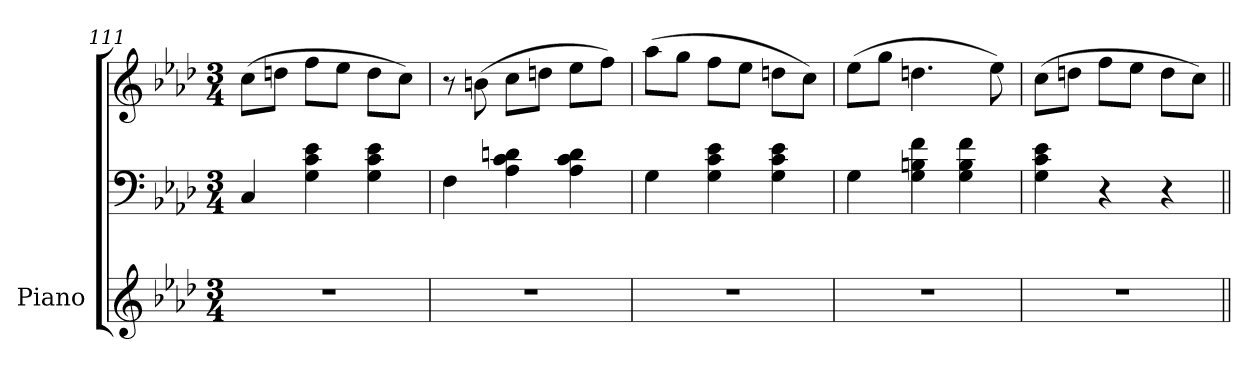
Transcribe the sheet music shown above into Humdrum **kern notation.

**kern	**kern	**kern
*part1	*part1	*part1
*staff3	*staff2	*staff1
*I"Piano	*	*
*I'Pno.	*	*
*clefG2	*clefF4	*clefG2
*k[b-e-a-d-]	*k[b-e-a-d-]	*k[b-e-a-d-]
*M3/4	*M3/4	*M3/4
=111	=111	=111
2.r	4C/	(>8cc\L
.	.	8ddn\J
.	4G\ 4c\ 4e-\	8ff\L
.	.	8ee-\J
.	4G\ 4c\ 4e-\	8dd\L
.	.	8cc\J)
=112	=112	=112
2.r	4F\	8r
.	.	(>8bn\
.	4A-\ 4c\ 4dn\	8cc\L
.	.	8ddn\J
.	4A-\ 4c\ 4d\	8ee-\L
.	.	8ff\J)
=113	=113	=113
2.r	4G\	(>8aa-\L
.	.	8gg\J
.	4G\ 4c\ 4e-\	8ff\L
.	.	8ee-\J
.	4G\ 4c\ 4e-\	8ddn\L
.	.	8cc\J)
=114	=114	=114
2.r	4G\	(>8ee-\L
.	.	8gg\J
.	4G\ 4Bn\ 4f\	4.ddn\
.	4G\ 4B\ 4f\	.
.	.	8ee-\)
=115	=115	=115
2.r	4G\ 4c\ 4e-\	(>8cc\L
.	.	8ddn\J
.	4r	8ff\L
.	.	8ee-\J
.	4r	8dd\L
.	.	8cc\J)
=||	=||	=||
*-	*-	*-
